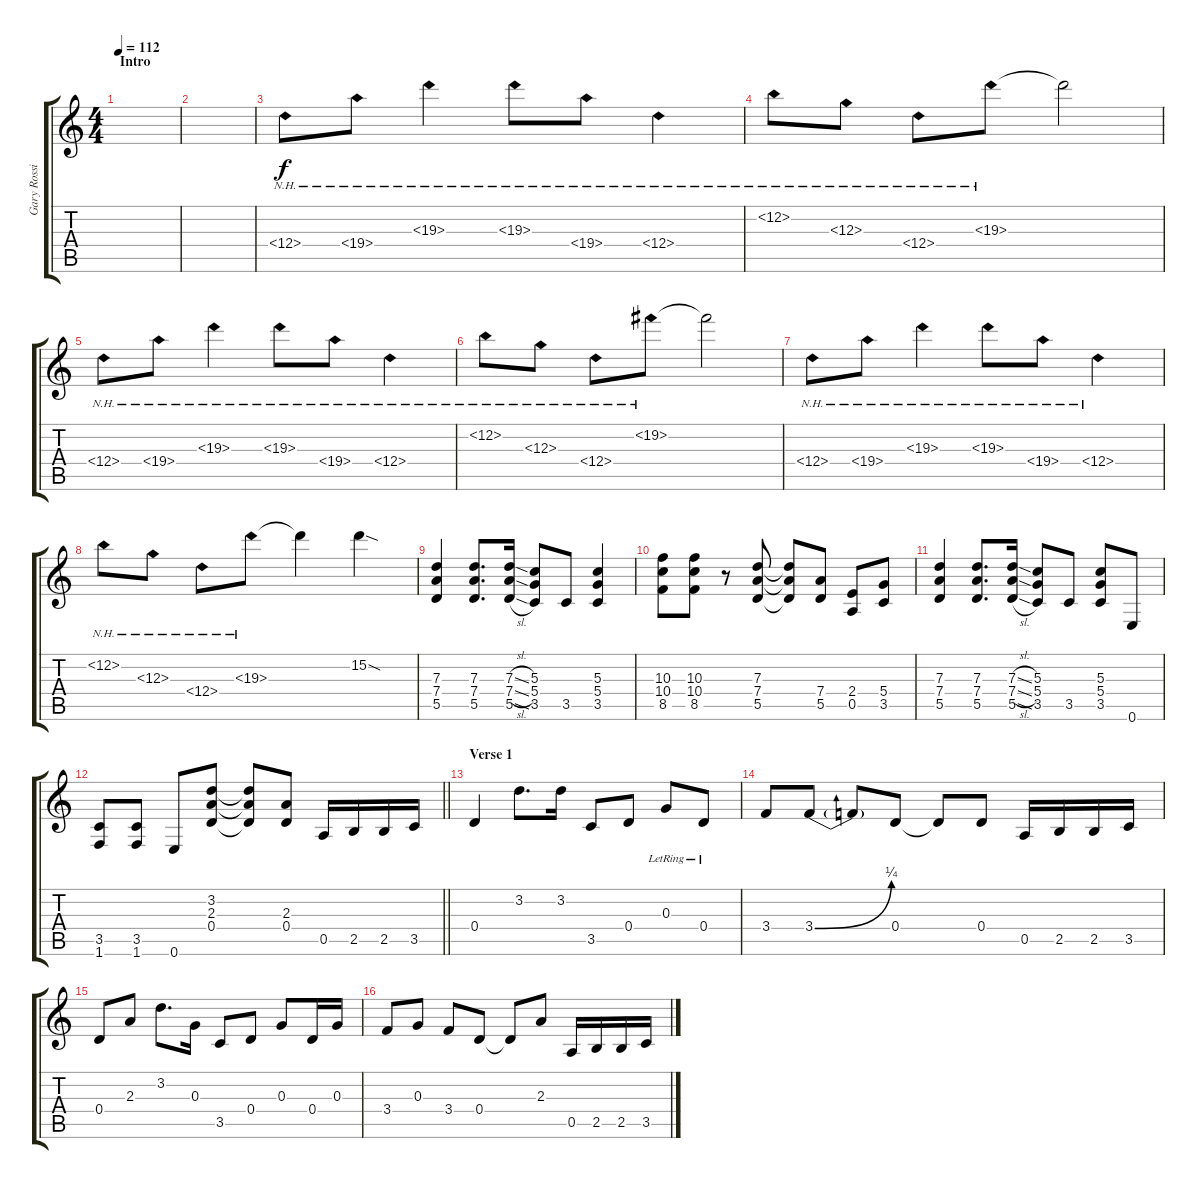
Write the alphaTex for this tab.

\track ("Gary Rossington" "Gary Rossi") {instrument overdrivenguitar}
\staff {score tabs}
\tuning (E4 B3 G3 D3 A2 E2) {hide}
\ts (4 4)
\section ("" "Intro")
\tempo 112
\clef g2
\ks c
|
|
12.4{nh}.8 19.4{nh}.8 19.3{nh}.4 19.3{nh}.8 19.4{nh}.8 12.4{nh}.4 |
12.2{nh}.8 12.3{nh}.8 12.4{nh}.8 19.3{nh}.8 19.3{t}.2 |
12.4{nh}.8 19.4{nh}.8 19.3{nh}.4 19.3{nh}.8 19.4{nh}.8 12.4{nh}.4 |
12.2{nh}.8 12.3{nh}.8 12.4{nh}.8 19.2{nh}.8 19.2{t}.2 |
12.4{nh}.8 19.4{nh}.8 19.3{nh}.4 19.3{nh}.8 19.4{nh}.8 12.4{nh}.4 |
12.2{nh}.8 12.3{nh}.8 12.4{nh}.8 19.3{nh}.8 19.3{t}.4 15.2{sod}.4 |
(7.3 7.4 5.5).4 (7.3 7.4 5.5).8{d} (7.3{sl} 7.4{sl} 5.5{sl}).16 (5.3 5.4 3.5).8 3.5.8 (5.3 5.4 3.5).4 |
(10.3 10.4 8.5).8 (10.3 10.4 8.5).8 r.8 (7.3 7.4 5.5).8 (7.3{t} 7.4{t} 5.5{t}).8 (7.4 5.5).8 (2.4 0.5).8 (5.4 3.5).8 |
(7.3 7.4 5.5).4 (7.3 7.4 5.5).8{d} (7.3{sl} 7.4{sl} 5.5{sl}).16 (5.3 5.4 3.5).8 3.5.8 (5.3 5.4 3.5).8 0.6.8 |
\barLineRight lightlight
(3.5 1.6).8 (3.5 1.6).8 0.6.8 (3.2 2.3 0.4).8 (3.2{t} 2.3{t} 0.4{t}).8 (2.3 0.4).8 0.5.16 2.5.16 2.5.16 3.5.16 |
\section ("" "Verse 1")
0.4.4 3.2.8{d} 3.2.16 3.5.8 0.4.8 0.3{lr}.8 0.4{lr}.8 |
3.4.8 3.4{be (bend 0 0 60 1)}.8 3.4{t}.8 0.4.8 0.4{t}.8 0.4.8 0.5.16 2.5.16 2.5.16 3.5.16 |
0.4.8 2.3.8 3.2.8{d} 0.3.16 3.5.8 0.4.8 0.3.8 0.4.16 0.3.16 |
3.4.8 0.3.8 3.4.8 0.4.8 0.4{t}.8 2.3.8 0.5.16 2.5.16 2.5.16 3.5.16
